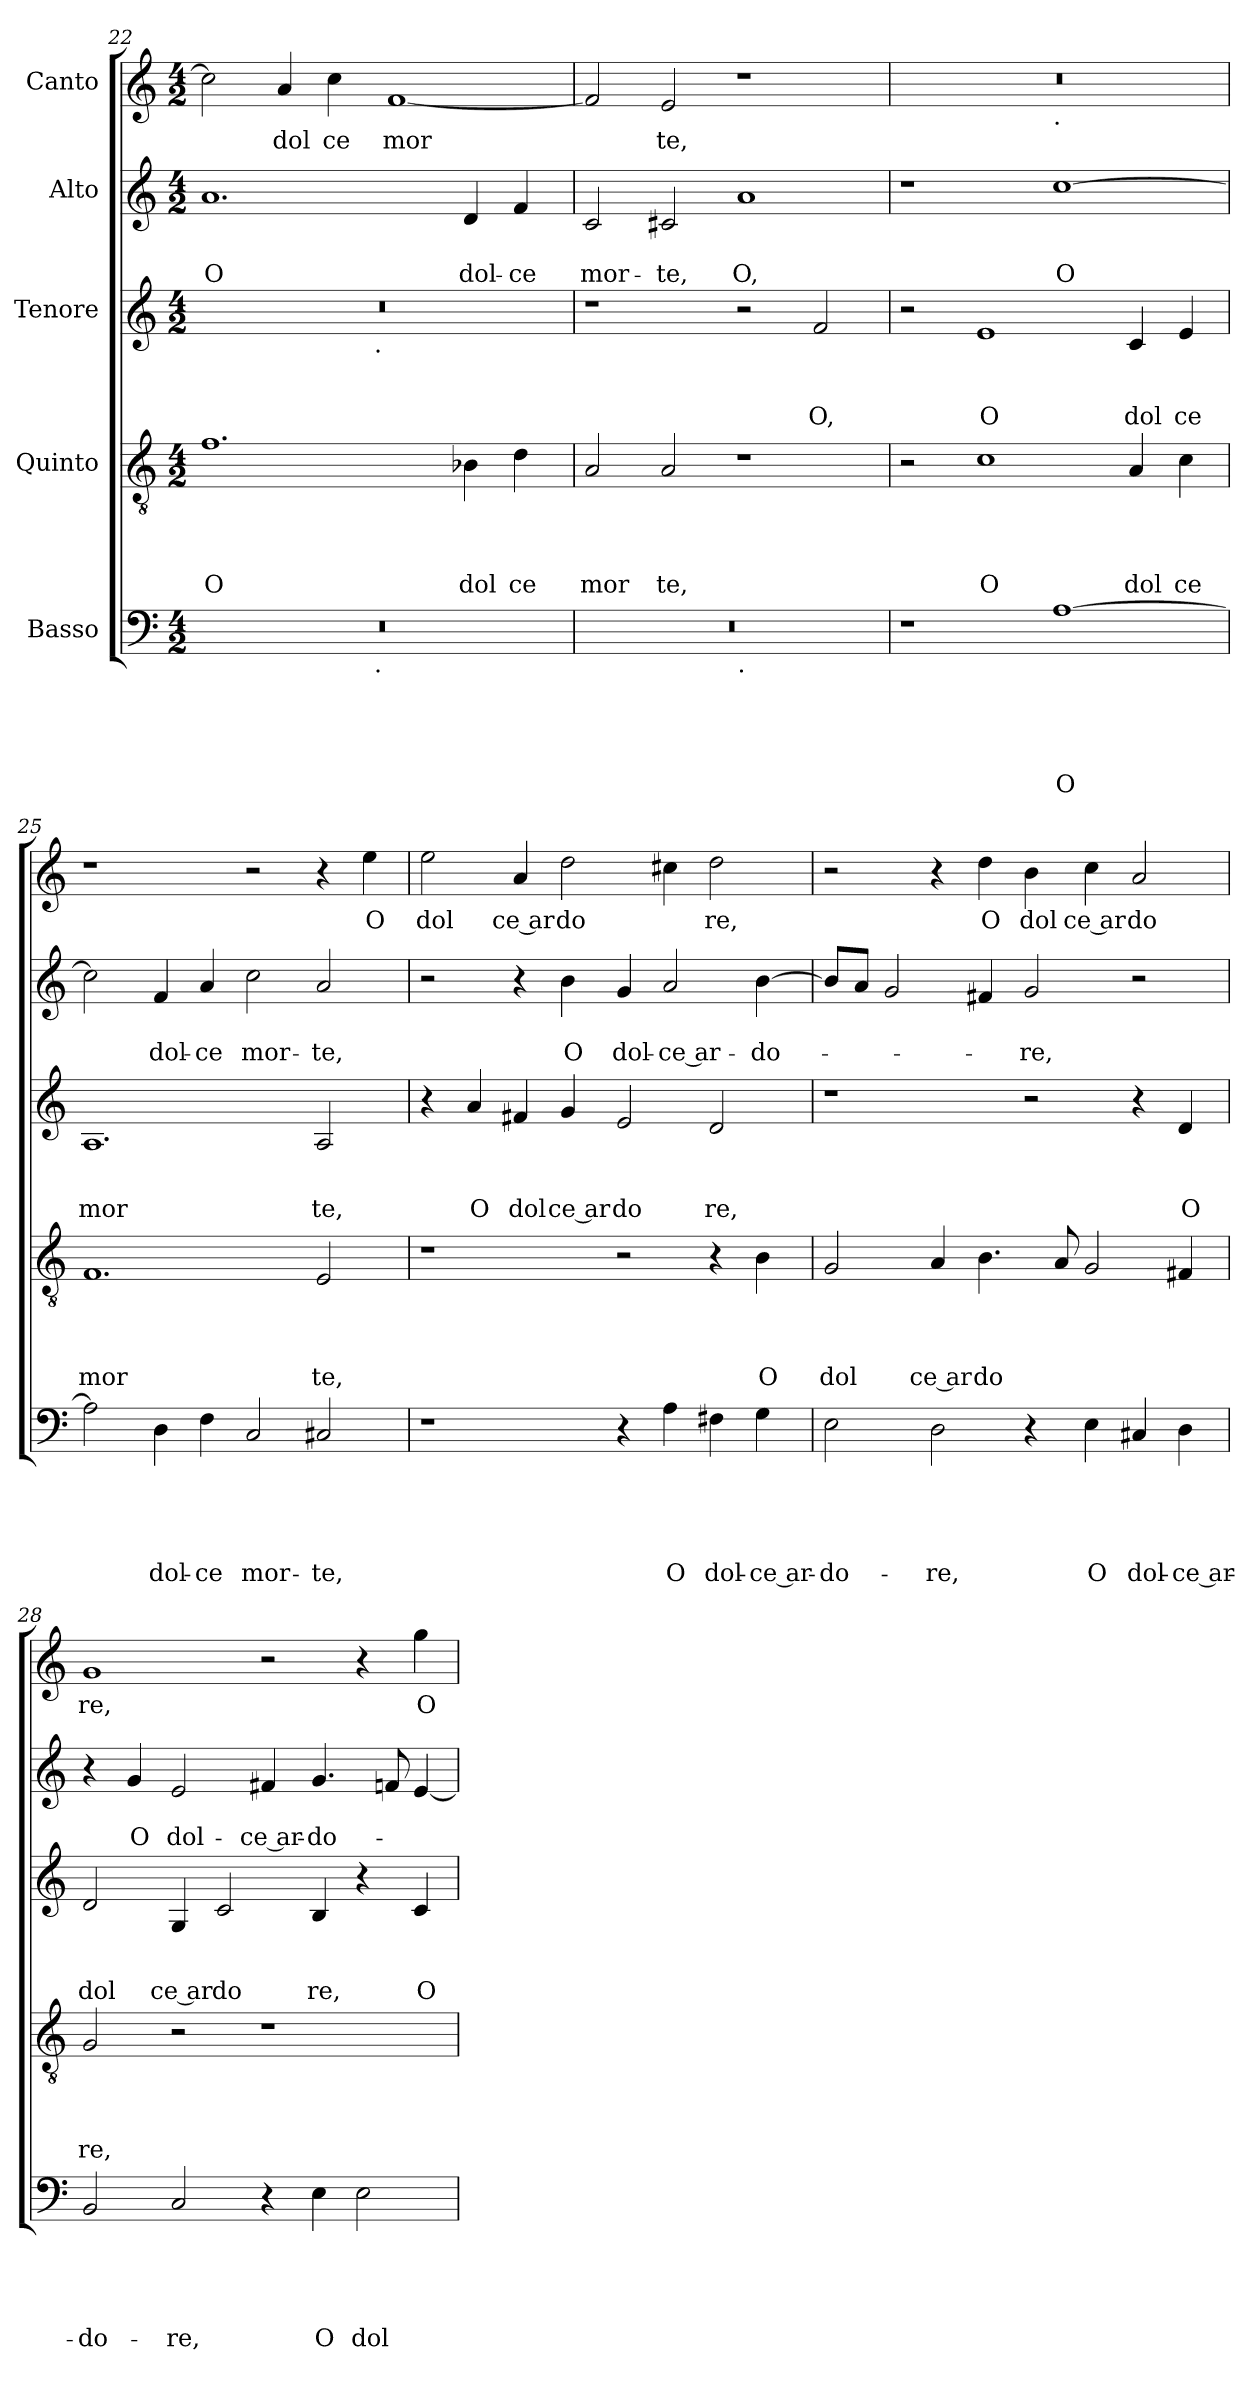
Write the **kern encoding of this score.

**kern	**text	**text	**text	**text	**text	**kern	**text	**text	**text	**text	**kern	**text	**text	**text	**kern	**text	**text	**kern	**text
*part5	*part5	*part5	*part5	*part5	*part5	*part4	*part4	*part4	*part4	*part4	*part3	*part3	*part3	*part3	*part2	*part2	*part2	*part1	*part1
*staff5	*staff5	*staff5	*staff5	*staff5	*staff5	*staff4	*staff4	*staff4	*staff4	*staff4	*staff3	*staff3	*staff3	*staff3	*staff2	*staff2	*staff2	*staff1	*staff1
*I"Basso	*	*	*	*	*	*I"Quinto	*	*	*	*	*I"Tenore	*	*	*	*I"Alto	*	*	*I"Canto	*
!!LO:LB:g=z
*clefF4	*	*	*	*	*	*clefGv2	*	*	*	*	*clefG2	*	*	*	*clefG2	*	*	*clefG2	*
*k[]	*	*	*	*	*	*k[]	*	*	*	*	*k[]	*	*	*	*k[]	*	*	*k[]	*
*C:	*	*	*	*	*	*C:	*	*	*	*	*C:	*	*	*	*C:	*	*	*C:	*
*M4/2	*	*	*	*	*	*M4/2	*	*	*	*	*M4/2	*	*	*	*M4/2	*	*	*M4/2	*
=22	=22	=22	=22	=22	=22	=22	=22	=22	=22	=22	=22	=22	=22	=22	=22	=22	=22	=22	=22
!	!	!	!	!	!	!	!	!	!	!LO:LY:b	!	!	!	!	!	!	!LO:LY:b	!	!
*^	*	*	*	*	*	*	*	*	*	*	*^	*	*	*	*	*	*	*	*
0r	2ryy	.	.	.	.	.	1.f	.	.	.	O	0r	2ryy	.	.	.	1.a	.	O	2cc\]	.
!	!	!	!	!	!	!	!	!	!	!	!	!	!	!	!	!	!	!	!	!	!LO:LY:b
.	4...ryy	.	.	.	.	.	.	.	.	.	.	.	4...ryy	.	.	.	.	.	.	4a/	dol
!	!	!	!	!	!	!	!	!	!	!	!	!	!	!	!	!	!	!	!	!	!LO:LY:b
.	.	.	.	.	.	.	.	.	.	.	.	.	.	.	.	.	.	.	.	4cc\	ce
!	!	!	!	!	!	!	!	!	!	!	!	!	!LO:TX:b:t=.	!	!	!	!	!	!	!	!
!	!LO:TX:b:t=.	!	!	!	!	!	!	!	!	!	!	!	!	!	!	!	!	!	!	!	!
.	1ryy	.	.	.	.	.	.	.	.	.	.	.	1ryy	.	.	.	.	.	.	.	.
!	!	!	!	!	!	!	!	!	!	!	!	!	!	!	!	!	!	!	!	!	!LO:LY:b
.	.	.	.	.	.	.	.	.	.	.	.	.	.	.	.	.	.	.	.	[<1f	mor
!	!	!	!	!	!	!	!	!	!	!	!LO:LY:b	!	!	!	!	!	!	!	!LO:LY:b	!	!
.	.	.	.	.	.	.	4B-X\	.	.	.	dol	.	.	.	.	.	4d/	.	dol-	.	.
!	!	!	!	!	!	!	!	!	!	!	!LO:LY:b	!	!	!	!	!	!	!	!LO:LY:b	!	!
.	.	.	.	.	.	.	4d\	.	.	.	ce	.	.	.	.	.	4f/	.	-ce	.	.
.	32ryy	.	.	.	.	.	.	.	.	.	.	.	32ryy	.	.	.	.	.	.	.	.
=23	=23	=23	=23	=23	=23	=23	=23	=23	=23	=23	=23	=23	=23	=23	=23	=23	=23	=23	=23	=23	=23
!	!	!	!	!	!	!	!	!	!	!	!LO:LY:b	!	!	!	!	!	!	!	!LO:LY:b	!	!
*	*	*	*	*	*	*	*	*	*	*	*	*v	*v	*	*	*	*	*	*	*	*
0r	1ryy	.	.	.	.	.	2A/	.	.	.	mor	1r	.	.	.	2c/	.	mor-	2f/]	.
!	!	!	!	!	!	!	!	!	!	!	!LO:LY:b	!	!	!	!	!	!	!LO:LY:b	!	!LO:LY:b
.	.	.	.	.	.	.	2A/	.	.	.	te,	.	.	.	.	2c#X/	.	-te,	2e/	te,
!	!LO:TX:b:t=.	!	!	!	!	!	!	!	!	!	!	!	!	!	!	!	!	!	!	!
!	!	!	!	!	!	!	!	!	!	!	!	!	!	!	!	!	!	!LO:LY:b	!	!
.	1ryy	.	.	.	.	.	1r	.	.	.	.	2r	.	.	.	1a	.	O,	1r	.
!	!	!	!	!	!	!	!	!	!	!	!	!	!	!	!LO:LY:b	!	!	!	!	!
.	.	.	.	.	.	.	.	.	.	.	.	2f/	.	.	O,	.	.	.	.	.
*v	*v	*	*	*	*	*	*	*	*	*	*	*	*	*	*	*	*	*	*	*
=24	=24	=24	=24	=24	=24	=24	=24	=24	=24	=24	=24	=24	=24	=24	=24	=24	=24	=24	=24
*	*	*	*	*	*	*	*	*	*	*	*	*	*	*	*	*	*	*^	*
1r	.	.	.	.	.	2r	.	.	.	.	2r	.	.	.	1r	.	.	0r	1ryy	.
!	!	!	!	!	!	!	!	!	!	!LO:LY:b	!	!	!	!LO:LY:b	!	!	!	!	!	!
.	.	.	.	.	.	1c	.	.	.	O	1e	.	.	O	.	.	.	.	.	.
!	!	!	!	!	!	!	!	!	!	!	!	!	!	!	!	!	!	!	!LO:TX:b:t=.	!
!	!	!	!	!	!LO:LY:b	!	!	!	!	!	!	!	!	!	!	!	!LO:LY:b	!	!	!
[>1A	.	.	.	.	O	.	.	.	.	.	.	.	.	.	[>1cc	.	O	.	1ryy	.
!	!	!	!	!	!	!	!	!	!	!LO:LY:b	!	!	!	!LO:LY:b	!	!	!	!	!	!
.	.	.	.	.	.	4A/	.	.	.	dol	4c/	.	.	dol	.	.	.	.	.	.
!	!	!	!	!	!	!	!	!	!	!LO:LY:b	!	!	!	!LO:LY:b	!	!	!	!	!	!
.	.	.	.	.	.	4c\	.	.	.	ce	4e/	.	.	ce	.	.	.	.	.	.
=25	=25	=25	=25	=25	=25	=25	=25	=25	=25	=25	=25	=25	=25	=25	=25	=25	=25	=25	=25	=25
!	!	!	!	!	!	!	!	!	!	!LO:LY:b	!	!	!	!LO:LY:b	!	!	!	!	!	!
*	*	*	*	*	*	*	*	*	*	*	*	*	*	*	*	*	*	*v	*v	*
2A\]	.	.	.	.	.	1.F	.	.	.	mor	1.A	.	.	mor	2cc\]	.	.	1r	.
!	!	!	!	!	!LO:LY:b	!	!	!	!	!	!	!	!	!	!	!	!LO:LY:b	!	!
4D\	.	.	.	.	dol-	.	.	.	.	.	.	.	.	.	4f/	.	dol-	.	.
!	!	!	!	!	!LO:LY:b	!	!	!	!	!	!	!	!	!	!	!	!LO:LY:b	!	!
4F\	.	.	.	.	-ce	.	.	.	.	.	.	.	.	.	4a/	.	-ce	.	.
!	!	!	!	!	!LO:LY:b	!	!	!	!	!	!	!	!	!	!	!	!LO:LY:b	!	!
2C/	.	.	.	.	mor-	.	.	.	.	.	.	.	.	.	2cc\	.	mor-	2r	.
!	!	!	!	!	!LO:LY:b	!	!	!	!	!LO:LY:b	!	!	!	!LO:LY:b	!	!	!LO:LY:b	!	!
2C#X/	.	.	.	.	-te,	2E/	.	.	.	te,	2A/	.	.	te,	2a/	.	-te,	4r	.
!	!	!	!	!	!	!	!	!	!	!	!	!	!	!	!	!	!	!	!LO:LY:b
.	.	.	.	.	.	.	.	.	.	.	.	.	.	.	.	.	.	4ee\	O
=26	=26	=26	=26	=26	=26	=26	=26	=26	=26	=26	=26	=26	=26	=26	=26	=26	=26	=26	=26
!	!	!	!	!	!	!	!	!	!	!	!	!	!	!	!	!	!	!	!LO:LY:b
1r	.	.	.	.	.	1r	.	.	.	.	4r	.	.	.	2r	.	.	2ee\	dol
!	!	!	!	!	!	!	!	!	!	!	!	!	!	!LO:LY:b	!	!	!	!	!
.	.	.	.	.	.	.	.	.	.	.	4a/	.	.	O	.	.	.	.	.
!	!	!	!	!	!	!	!	!	!	!	!	!	!	!LO:LY:b	!	!	!	!	!LO:LY:b:rj
.	.	.	.	.	.	.	.	.	.	.	4f#X/	.	.	dol	4r	.	.	4a/	ce ar
!	!	!	!	!	!	!	!	!	!	!	!	!	!	!LO:LY:b:rj	!	!	!LO:LY:b	!	!LO:LY:b
.	.	.	.	.	.	.	.	.	.	.	4g/	.	.	ce ar	4b\	.	O	2dd\	do
!	!	!	!	!	!	!	!	!	!	!	!	!	!	!LO:LY:b	!	!	!LO:LY:b	!	!
4r	.	.	.	.	.	2r	.	.	.	.	2e/	.	.	do	4g/	.	dol-	.	.
!	!	!	!	!	!LO:LY:b	!	!	!	!	!	!	!	!	!	!	!	!LO:LY:b:rj	!	!
4A\	.	.	.	.	O	.	.	.	.	.	.	.	.	.	2a/	.	-ce ar-	4cc#X\	.
!	!	!	!	!	!LO:LY:b	!	!	!	!	!	!	!	!	!LO:LY:b	!	!	!	!	!LO:LY:b
4F#X\	.	.	.	.	dol-	4r	.	.	.	.	2d/	.	.	re,	.	.	.	2dd\	re,
!	!	!	!	!	!LO:LY:b:rj	!	!	!	!	!LO:LY:b	!	!	!	!	!	!	!LO:LY:b	!	!
4G\	.	.	.	.	-ce ar-	4B\	.	.	.	O	.	.	.	.	[<4b\	.	-do-	.	.
!!LO:LB:g=z
=27	=27	=27	=27	=27	=27	=27	=27	=27	=27	=27	=27	=27	=27	=27	=27	=27	=27	=27	=27
!	!	!	!	!	!LO:LY:b	!	!	!	!	!LO:LY:b	!	!	!	!	!	!	!	!	!
2E\	.	.	.	.	-do-	2G/	.	.	.	dol	1r	.	.	.	8b/L]	.	.	2r	.
.	.	.	.	.	.	.	.	.	.	.	.	.	.	.	8a/J	.	.	.	.
.	.	.	.	.	.	.	.	.	.	.	.	.	.	.	2g/	.	.	.	.
!	!	!	!	!	!LO:LY:b	!	!	!	!	!LO:LY:b:rj	!	!	!	!	!	!	!	!	!
2D\	.	.	.	.	-re,	4A/	.	.	.	ce ar	.	.	.	.	.	.	.	4r	.
!	!	!	!	!	!	!	!	!	!	!LO:LY:b	!	!	!	!	!	!	!	!	!LO:LY:b
.	.	.	.	.	.	4.B\	.	.	.	do	.	.	.	.	4f#X/	.	.	4dd\	O
!	!	!	!	!	!	!	!	!	!	!	!	!	!	!	!	!	!LO:LY:b	!	!LO:LY:b
4r	.	.	.	.	.	.	.	.	.	.	2r	.	.	.	2g/	.	-re,	4b\	dol
.	.	.	.	.	.	8A/	.	.	.	.	.	.	.	.	.	.	.	.	.
!	!	!	!	!	!LO:LY:b	!	!	!	!	!	!	!	!	!	!	!	!	!	!LO:LY:b:rj
4E\	.	.	.	.	O	2G/	.	.	.	.	.	.	.	.	.	.	.	4cc\	ce ar
!	!	!	!	!	!LO:LY:b	!	!	!	!	!	!	!	!	!	!	!	!	!	!LO:LY:b
4C#X/	.	.	.	.	dol-	.	.	.	.	.	4r	.	.	.	2r	.	.	2a/	do
!	!	!	!	!	!LO:LY:b:rj	!	!	!	!	!	!	!	!	!LO:LY:b	!	!	!	!	!
4D\	.	.	.	.	-ce ar-	4F#X/	.	.	.	.	4d/	.	.	O	.	.	.	.	.
=28	=28	=28	=28	=28	=28	=28	=28	=28	=28	=28	=28	=28	=28	=28	=28	=28	=28	=28	=28
!	!	!	!	!	!LO:LY:b	!	!	!	!	!LO:LY:b	!	!	!	!LO:LY:b	!	!	!	!	!LO:LY:b
2BB/	.	.	.	.	-do-	2G/	.	.	.	re,	2d/	.	.	dol	4r	.	.	1g	re,
!	!	!	!	!	!	!	!	!	!	!	!	!	!	!	!	!	!LO:LY:b	!	!
.	.	.	.	.	.	.	.	.	.	.	.	.	.	.	4g/	.	O	.	.
!	!	!	!	!	!LO:LY:b	!	!	!	!	!	!	!	!	!LO:LY:b:rj	!	!	!LO:LY:b	!	!
2C/	.	.	.	.	-re,	2r	.	.	.	.	4G/	.	.	ce ar	2e/	.	dol-	.	.
!	!	!	!	!	!	!	!	!	!	!	!	!	!	!LO:LY:b	!	!	!	!	!
.	.	.	.	.	.	.	.	.	.	.	2c/	.	.	do	.	.	.	.	.
!	!	!	!	!	!	!	!	!	!	!	!	!	!	!	!	!	!LO:LY:b:rj	!	!
4r	.	.	.	.	.	1r	.	.	.	.	.	.	.	.	4f#X/	.	-ce ar-	2r	.
!	!	!	!	!	!LO:LY:b	!	!	!	!	!	!	!	!	!LO:LY:b	!	!	!LO:LY:b	!	!
4E\	.	.	.	.	O	.	.	.	.	.	4B/	.	.	re,	4.g/	.	-do-	.	.
!	!	!	!	!	!LO:LY:b	!	!	!	!	!	!	!	!	!	!	!	!	!	!
2E\	.	.	.	.	dol-	.	.	.	.	.	4r	.	.	.	.	.	.	4r	.
.	.	.	.	.	.	.	.	.	.	.	.	.	.	.	8fn/	.	.	.	.
!	!	!	!	!	!	!	!	!	!	!	!	!	!	!LO:LY:b	!	!	!	!	!LO:LY:b
.	.	.	.	.	.	.	.	.	.	.	4c/	.	.	O	[<4e/	.	.	4gg\	O
=	=	=	=	=	=	=	=	=	=	=	=	=	=	=	=	=	=	=	=
*-	*-	*-	*-	*-	*-	*-	*-	*-	*-	*-	*-	*-	*-	*-	*-	*-	*-	*-	*-
